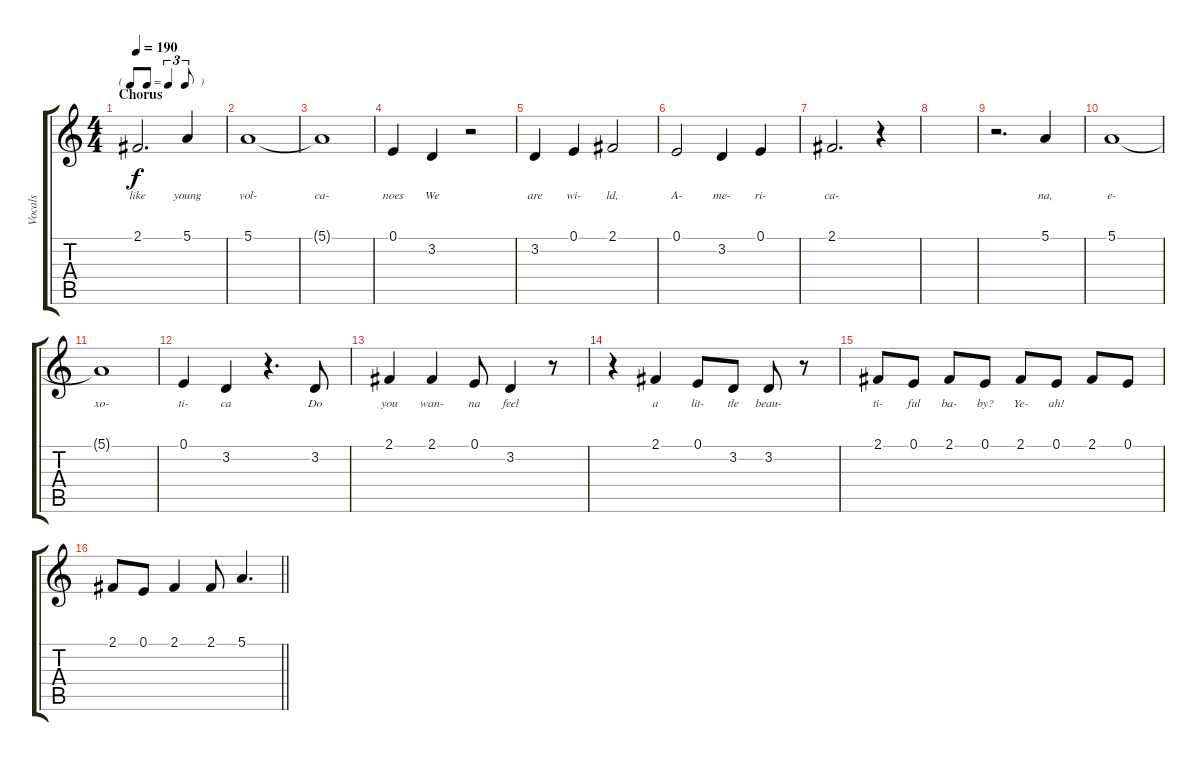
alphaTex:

\track ("Vocals" "Vocals") {instrument bassoon}
\staff {score tabs}
\tuning (E4 B3 G3 D3 A2 E2) {hide}
\ts (4 4)
\tf triplet8th
\section ("" "Chorus")
\tempo 190
\clef g2
\ks c
2.1{t}.2{d lyrics (0 "like") lyrics (1 "") lyrics (2 "") lyrics (3 "") lyrics (4 "") dy f} 5.1.4{lyrics (0 "young") lyrics (1 "") lyrics (2 "") lyrics (3 "") lyrics (4 "")} |
5.1.1{lyrics (0 "vol-") lyrics (1 "") lyrics (2 "") lyrics (3 "") lyrics (4 "")} |
5.1{t}.1{lyrics (0 "ca-") lyrics (1 "") lyrics (2 "") lyrics (3 "") lyrics (4 "")} |
0.1.4{lyrics (0 "noes") lyrics (1 "") lyrics (2 "") lyrics (3 "") lyrics (4 "")} 3.2.4{lyrics (0 "We") lyrics (1 "") lyrics (2 "") lyrics (3 "") lyrics (4 "")} r.2 |
3.2.4{lyrics (0 "are") lyrics (1 "") lyrics (2 "") lyrics (3 "") lyrics (4 "")} 0.1.4{lyrics (0 "wi-") lyrics (1 "") lyrics (2 "") lyrics (3 "") lyrics (4 "")} 2.1.2{lyrics (0 "ld,") lyrics (1 "") lyrics (2 "") lyrics (3 "") lyrics (4 "")} |
0.1.2{lyrics (0 "A-") lyrics (1 "") lyrics (2 "") lyrics (3 "") lyrics (4 "")} 3.2.4{lyrics (0 "me-") lyrics (1 "") lyrics (2 "") lyrics (3 "") lyrics (4 "")} 0.1.4{lyrics (0 "ri-") lyrics (1 "") lyrics (2 "") lyrics (3 "") lyrics (4 "")} |
2.1.2{d lyrics (0 "ca-") lyrics (1 "") lyrics (2 "") lyrics (3 "") lyrics (4 "")} r.4 |
|
r.2{d} 5.1.4{lyrics (0 "na,") lyrics (1 "") lyrics (2 "") lyrics (3 "") lyrics (4 "")} |
5.1.1{lyrics (0 "e-") lyrics (1 "") lyrics (2 "") lyrics (3 "") lyrics (4 "")} |
5.1{t}.1{lyrics (0 "xo-") lyrics (1 "") lyrics (2 "") lyrics (3 "") lyrics (4 "")} |
0.1.4{lyrics (0 "ti-") lyrics (1 "") lyrics (2 "") lyrics (3 "") lyrics (4 "")} 3.2.4{lyrics (0 "ca") lyrics (1 "") lyrics (2 "") lyrics (3 "") lyrics (4 "")} r.4{d} 3.2.8{lyrics (0 "Do") lyrics (1 "") lyrics (2 "") lyrics (3 "") lyrics (4 "")} |
2.1.4{lyrics (0 "you") lyrics (1 "") lyrics (2 "") lyrics (3 "") lyrics (4 "")} 2.1.4{lyrics (0 "wan-") lyrics (1 "") lyrics (2 "") lyrics (3 "") lyrics (4 "")} 0.1.8{lyrics (0 "na") lyrics (1 "") lyrics (2 "") lyrics (3 "") lyrics (4 "")} 3.2.4{lyrics (0 "feel") lyrics (1 "") lyrics (2 "") lyrics (3 "") lyrics (4 "")} r.8 |
r.4 2.1.4{lyrics (0 "a") lyrics (1 "") lyrics (2 "") lyrics (3 "") lyrics (4 "")} 0.1.8{lyrics (0 "lit-") lyrics (1 "") lyrics (2 "") lyrics (3 "") lyrics (4 "")} 3.2.8{lyrics (0 "tle") lyrics (1 "") lyrics (2 "") lyrics (3 "") lyrics (4 "")} 3.2.8{lyrics (0 "beau-") lyrics (1 "") lyrics (2 "") lyrics (3 "") lyrics (4 "")} r.8 |
2.1.8{lyrics (0 "ti-") lyrics (1 "") lyrics (2 "") lyrics (3 "") lyrics (4 "")} 0.1.8{lyrics (0 "ful") lyrics (1 "") lyrics (2 "") lyrics (3 "") lyrics (4 "")} 2.1.8{lyrics (0 "ba-") lyrics (1 "") lyrics (2 "") lyrics (3 "") lyrics (4 "")} 0.1.8{lyrics (0 "by?") lyrics (1 "") lyrics (2 "") lyrics (3 "") lyrics (4 "")} 2.1.8{lyrics (0 "Ye-") lyrics (1 "") lyrics (2 "") lyrics (3 "") lyrics (4 "")} 0.1.8{lyrics (0 "ah!") lyrics (1 "") lyrics (2 "") lyrics (3 "") lyrics (4 "")} 2.1.8{lyrics (0 "") lyrics (1 "") lyrics (2 "") lyrics (3 "") lyrics (4 "")} 0.1.8{lyrics (0 "") lyrics (1 "") lyrics (2 "") lyrics (3 "") lyrics (4 "")} |
\barLineRight lightlight
2.1.8{lyrics (0 "") lyrics (1 "") lyrics (2 "") lyrics (3 "") lyrics (4 "")} 0.1.8{lyrics (0 "") lyrics (1 "") lyrics (2 "") lyrics (3 "") lyrics (4 "")} 2.1.4{lyrics (0 "") lyrics (1 "") lyrics (2 "") lyrics (3 "") lyrics (4 "")} 2.1.8{lyrics (0 "") lyrics (1 "") lyrics (2 "") lyrics (3 "") lyrics (4 "")} 5.1.4{d lyrics (0 "") lyrics (1 "") lyrics (2 "") lyrics (3 "") lyrics (4 "")}
